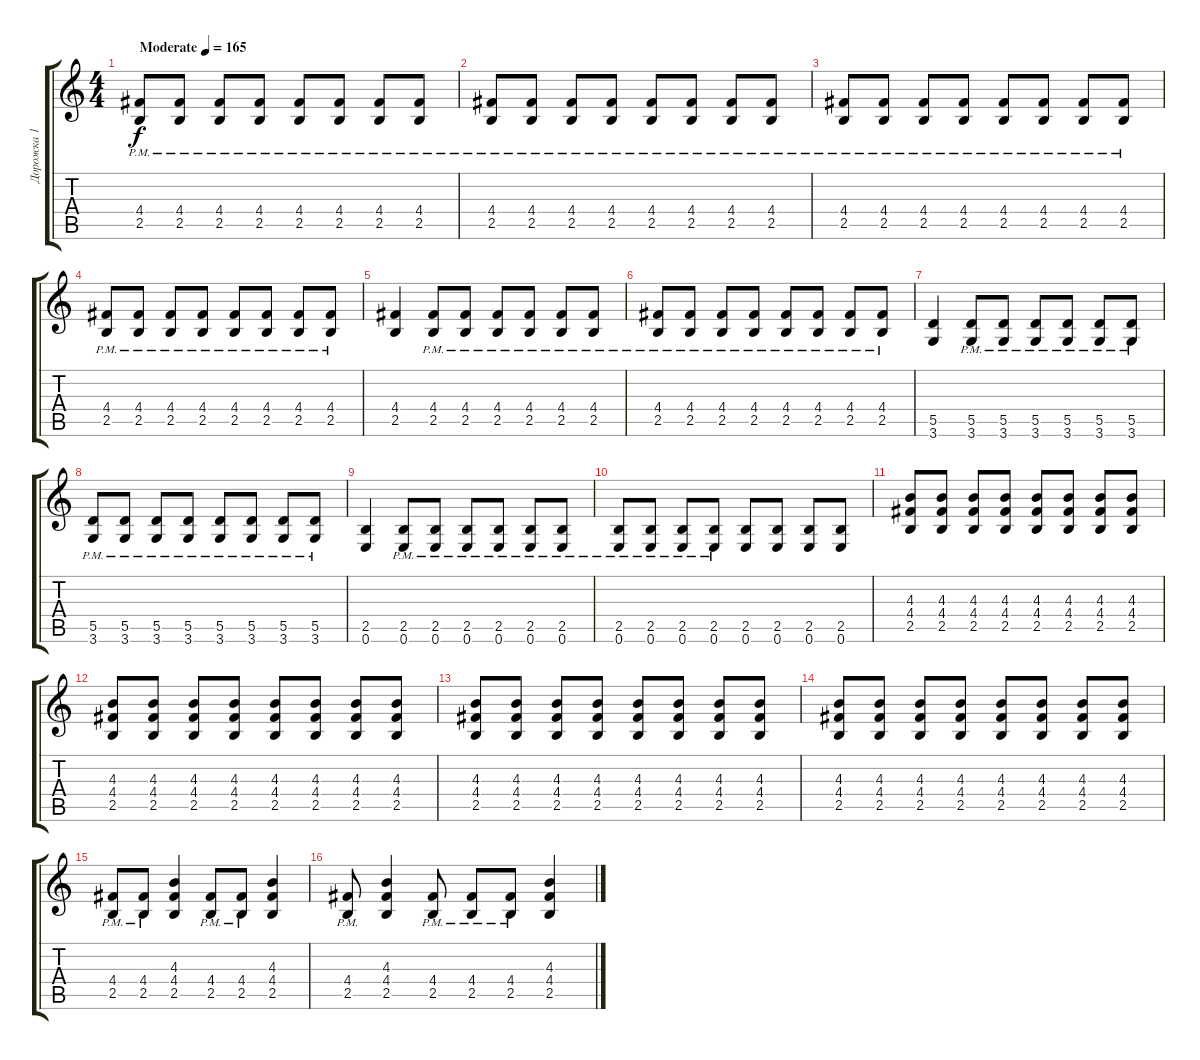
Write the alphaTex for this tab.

\track ("Дорожка 1" "Дорожка 1") {instrument overdrivenguitar}
\staff {score tabs}
\tuning (E4 B3 G3 D3 A2 E2) {hide}
\ts (4 4)
\tempo (165 "Moderate")
\clef g2
\ks c
(4.4{pm} 2.5{pm}).8{dy f instrument overdrivenguitar} (4.4{pm} 2.5{pm}).8 (4.4{pm} 2.5{pm}).8 (4.4{pm} 2.5{pm}).8 (4.4{pm} 2.5{pm}).8 (4.4{pm} 2.5{pm}).8 (4.4{pm} 2.5{pm}).8 (4.4{pm} 2.5{pm}).8 |
(4.4{pm} 2.5{pm}).8 (4.4{pm} 2.5{pm}).8 (4.4{pm} 2.5{pm}).8 (4.4{pm} 2.5{pm}).8 (4.4{pm} 2.5{pm}).8 (4.4{pm} 2.5{pm}).8 (4.4{pm} 2.5{pm}).8 (4.4{pm} 2.5{pm}).8 |
(4.4{pm} 2.5{pm}).8 (4.4{pm} 2.5{pm}).8 (4.4{pm} 2.5{pm}).8 (4.4{pm} 2.5{pm}).8 (4.4{pm} 2.5{pm}).8 (4.4{pm} 2.5{pm}).8 (4.4{pm} 2.5{pm}).8 (4.4{pm} 2.5{pm}).8 |
(4.4{pm} 2.5{pm}).8 (4.4{pm} 2.5{pm}).8 (4.4{pm} 2.5{pm}).8 (4.4{pm} 2.5{pm}).8 (4.4{pm} 2.5{pm}).8 (4.4{pm} 2.5{pm}).8 (4.4{pm} 2.5{pm}).8 (4.4{pm} 2.5{pm}).8 |
(4.4 2.5).4 (4.4{pm} 2.5{pm}).8 (4.4{pm} 2.5{pm}).8 (4.4{pm} 2.5{pm}).8 (4.4{pm} 2.5{pm}).8 (4.4{pm} 2.5{pm}).8 (4.4{pm} 2.5{pm}).8 |
(4.4{pm} 2.5{pm}).8 (4.4{pm} 2.5{pm}).8 (4.4{pm} 2.5{pm}).8 (4.4{pm} 2.5{pm}).8 (4.4{pm} 2.5{pm}).8 (4.4{pm} 2.5{pm}).8 (4.4{pm} 2.5{pm}).8 (4.4{pm} 2.5{pm}).8 |
(5.5 3.6).4 (5.5{pm} 3.6{pm}).8 (5.5{pm} 3.6{pm}).8 (5.5{pm} 3.6{pm}).8 (5.5{pm} 3.6{pm}).8 (5.5{pm} 3.6{pm}).8 (5.5{pm} 3.6{pm}).8 |
(5.5{pm} 3.6{pm}).8 (5.5{pm} 3.6{pm}).8 (5.5{pm} 3.6{pm}).8 (5.5{pm} 3.6{pm}).8 (5.5{pm} 3.6{pm}).8 (5.5{pm} 3.6{pm}).8 (5.5{pm} 3.6{pm}).8 (5.5{pm} 3.6{pm}).8 |
(2.5 0.6).4 (2.5{pm} 0.6{pm}).8 (2.5{pm} 0.6{pm}).8 (2.5{pm} 0.6{pm}).8 (2.5{pm} 0.6{pm}).8 (2.5{pm} 0.6{pm}).8 (2.5{pm} 0.6{pm}).8 |
(2.5{pm} 0.6{pm}).8 (2.5{pm} 0.6{pm}).8 (2.5{pm} 0.6{pm}).8 (2.5{pm} 0.6{pm}).8 (2.5 0.6).8 (2.5 0.6).8 (2.5 0.6).8 (2.5 0.6).8 |
(4.3 4.4 2.5).8 (4.3 4.4 2.5).8 (4.3 4.4 2.5).8 (4.3 4.4 2.5).8 (4.3 4.4 2.5).8 (4.3 4.4 2.5).8 (4.3 4.4 2.5).8 (4.3 4.4 2.5).8 |
(4.3 4.4 2.5).8 (4.3 4.4 2.5).8 (4.3 4.4 2.5).8 (4.3 4.4 2.5).8 (4.3 4.4 2.5).8 (4.3 4.4 2.5).8 (4.3 4.4 2.5).8 (4.3 4.4 2.5).8 |
(4.3 4.4 2.5).8 (4.3 4.4 2.5).8 (4.3 4.4 2.5).8 (4.3 4.4 2.5).8 (4.3 4.4 2.5).8 (4.3 4.4 2.5).8 (4.3 4.4 2.5).8 (4.3 4.4 2.5).8 |
(4.3 4.4 2.5).8 (4.3 4.4 2.5).8 (4.3 4.4 2.5).8 (4.3 4.4 2.5).8 (4.3 4.4 2.5).8 (4.3 4.4 2.5).8 (4.3 4.4 2.5).8 (4.3 4.4 2.5).8 |
(4.4{pm} 2.5{pm}).8 (4.4{pm} 2.5{pm}).8 (4.3 4.4 2.5).4 (4.4{pm} 2.5{pm}).8 (4.4{pm} 2.5{pm}).8 (4.3 4.4 2.5).4 |
(4.4{pm} 2.5{pm}).8 (4.3 4.4 2.5).4 (4.4{pm} 2.5{pm}).8 (4.4{pm} 2.5{pm}).8 (4.4{pm} 2.5{pm}).8 (4.3 4.4 2.5).4
